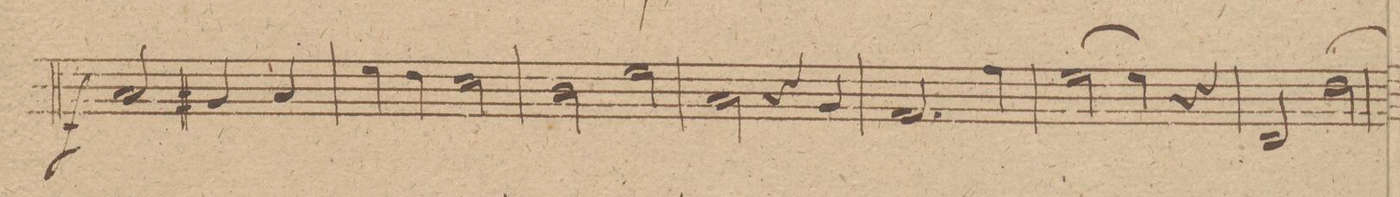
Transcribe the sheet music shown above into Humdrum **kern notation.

**kern	**dynam
*I"Fagotto 2do	*
*clefF4	*
*k[f#c#g#d#]	*
*met(c)	*
*M4/4	*
2C#/	f
4BB#X/	.
4C#/	.
=13	=13
4G#\	.
4F#\	.
2E\	.
=14	=14
2D#\	.
2G#\	.
=15	=15
2C#\	.
4r	.
4BB/	.
=16	=16
2.AA/	.
4A\	.
=17	=17
[2G#\	.
4G#\]	.
4r	.
=18	=18
2FF#/	.
[2F#\	.
=19	=19
*-	*-
